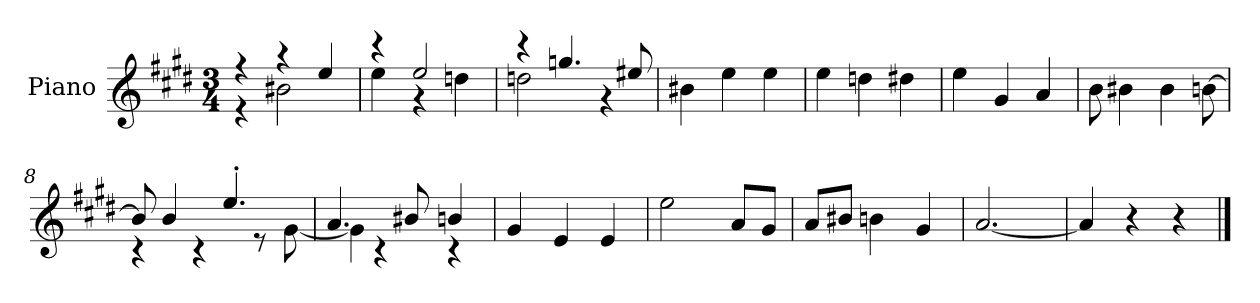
**kern
*part1
*staff1
*I"Piano
*I'P-no
*clefG2
*k[f#c#g#d#]
*M3/4
*MM178
=1
*^
4r	4r
4r	2b#X\
4ee/	.
=2	=2
4r	4ee\
2ee/	4r
.	4ddn\
=3	=3
4r	2ddn\
4.ggn/	.
.	4r
8ee#X/	.
*v	*v
=4
4b#X\
4ee\
4ee\
=5
4ee\
4ddn\
4dd#X\
=6
4ee\
4g#/
4a/
=7
8b\
4b#X\
4b#\
[8bn\
!!LO:LB:g=z
=8
*^
8b/]	4r
4b/	.
.	4r
4.ee'/	.
.	8r
.	[8g#\
=9	=9
4.a/	4g#\]
.	4r
8b#X/	.
4bn/	4r
*v	*v
=10
4g#/
4e/
4e/
=11
2ee\
8a/L
8g#/J
=12
8a/L
8b#X/J
4bn\
4g#/
=13
[2.a/
=14
4a/]
4r
4r
==
*-
